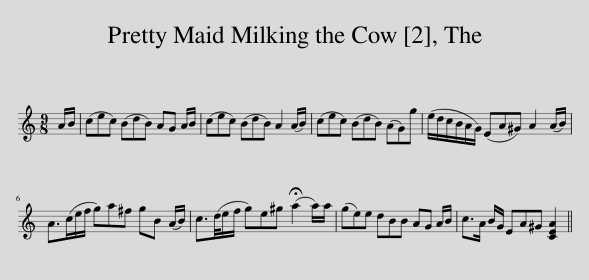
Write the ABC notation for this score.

X:1
L:1/8
M:9/8
I:linebreak $
K:C
V:1 treble
V:1
 A/B/ | (cec) (BdB) AG A/B/ | (cec) (BdB) A2 (A/B/) | (cec) (BdB) (AG)g | (e/d/c/B/A/G/) (EA^G) A2 (A/B/) |$ %5
 A>(ce/f/ g)a^f gB (A/B/) | c3/2(d/4e/f/ g)e^g (!fermata!a2 a/)a/ | (ge)e dBB AG A/B/ | c>A B/G/ EA^G [CEA]2 || %9
